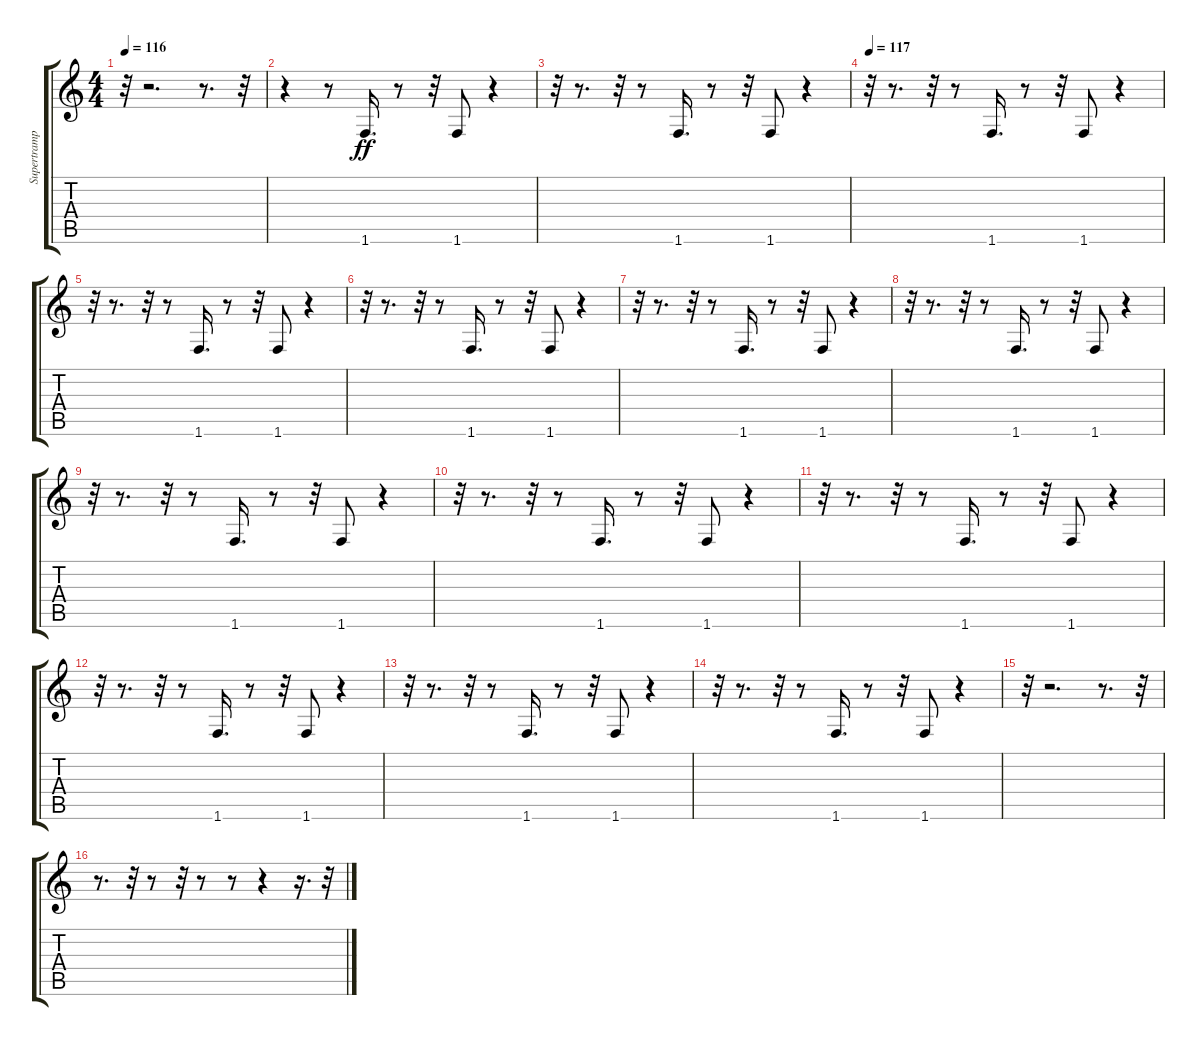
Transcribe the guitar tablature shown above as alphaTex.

\track ("Supertramp" "Supertramp") {instrument electricbassfinger}
\staff {score tabs}
\tuning (E4 B3 G3 D3 A2 E2) {hide}
\ts (4 4)
\tempo 116
\clef g2
\ks c
r.32{dy ff} r.2{d} r.8{d} r.32 |
r.4 r.8 1.6.16{d} r.8 r.32 1.6.8 r.4 |
r.32 r.8{d} r.32 r.8 1.6.16{d} r.8 r.32 1.6.8 r.4 |
\tempo 117
r.32 r.8{d} r.32 r.8 1.6.16{d} r.8 r.32 1.6.8 r.4 |
r.32 r.8{d} r.32 r.8 1.6.16{d} r.8 r.32 1.6.8 r.4 |
r.32 r.8{d} r.32 r.8 1.6.16{d} r.8 r.32 1.6.8 r.4 |
r.32 r.8{d} r.32 r.8 1.6.16{d} r.8 r.32 1.6.8 r.4 |
r.32 r.8{d} r.32 r.8 1.6.16{d} r.8 r.32 1.6.8 r.4 |
r.32 r.8{d} r.32 r.8 1.6.16{d} r.8 r.32 1.6.8 r.4 |
r.32 r.8{d} r.32 r.8 1.6.16{d} r.8 r.32 1.6.8 r.4 |
r.32 r.8{d} r.32 r.8 1.6.16{d} r.8 r.32 1.6.8 r.4 |
r.32 r.8{d} r.32 r.8 1.6.16{d} r.8 r.32 1.6.8 r.4 |
r.32 r.8{d} r.32 r.8 1.6.16{d} r.8 r.32 1.6.8 r.4 |
r.32 r.8{d} r.32 r.8 1.6.16{d} r.8 r.32 1.6.8 r.4 |
r.32 r.2{d} r.8{d} r.32 |
r.8{d} r.32 r.8 r.32 r.8 r.8 r.4 r.16{d} r.32
